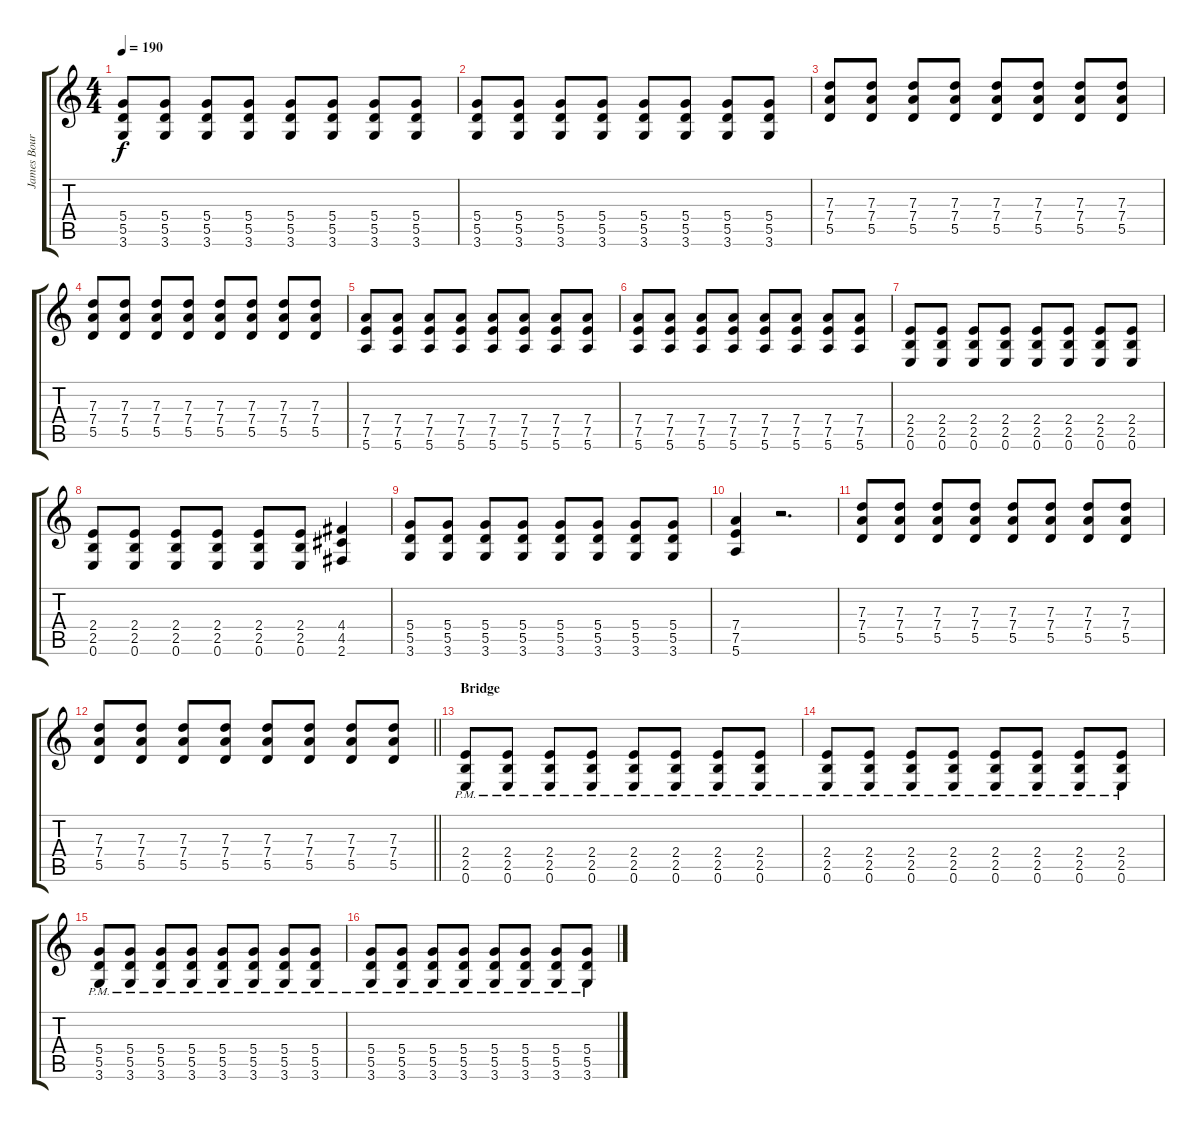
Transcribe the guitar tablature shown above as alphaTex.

\track ("James Bourne" "James Bour") {instrument distortionguitar}
\staff {score tabs}
\tuning (E4 B3 G3 D3 A2 E2) {hide}
\ts (4 4)
\tempo 190
\clef g2
\ks c
(5.4 5.5 3.6).8{dy f} (5.4 5.5 3.6).8 (5.4 5.5 3.6).8 (5.4 5.5 3.6).8 (5.4 5.5 3.6).8 (5.4 5.5 3.6).8 (5.4 5.5 3.6).8 (5.4 5.5 3.6).8 |
(5.4 5.5 3.6).8 (5.4 5.5 3.6).8 (5.4 5.5 3.6).8 (5.4 5.5 3.6).8 (5.4 5.5 3.6).8 (5.4 5.5 3.6).8 (5.4 5.5 3.6).8 (5.4 5.5 3.6).8 |
(7.3 7.4 5.5).8 (7.3 7.4 5.5).8 (7.3 7.4 5.5).8 (7.3 7.4 5.5).8 (7.3 7.4 5.5).8 (7.3 7.4 5.5).8 (7.3 7.4 5.5).8 (7.3 7.4 5.5).8 |
(7.3 7.4 5.5).8 (7.3 7.4 5.5).8 (7.3 7.4 5.5).8 (7.3 7.4 5.5).8 (7.3 7.4 5.5).8 (7.3 7.4 5.5).8 (7.3 7.4 5.5).8 (7.3 7.4 5.5).8 |
(7.4 7.5 5.6).8 (7.4 7.5 5.6).8 (7.4 7.5 5.6).8 (7.4 7.5 5.6).8 (7.4 7.5 5.6).8 (7.4 7.5 5.6).8 (7.4 7.5 5.6).8 (7.4 7.5 5.6).8 |
(7.4 7.5 5.6).8 (7.4 7.5 5.6).8 (7.4 7.5 5.6).8 (7.4 7.5 5.6).8 (7.4 7.5 5.6).8 (7.4 7.5 5.6).8 (7.4 7.5 5.6).8 (7.4 7.5 5.6).8 |
(2.4 2.5 0.6).8 (2.4 2.5 0.6).8 (2.4 2.5 0.6).8 (2.4 2.5 0.6).8 (2.4 2.5 0.6).8 (2.4 2.5 0.6).8 (2.4 2.5 0.6).8 (2.4 2.5 0.6).8 |
(2.4 2.5 0.6).8 (2.4 2.5 0.6).8 (2.4 2.5 0.6).8 (2.4 2.5 0.6).8 (2.4 2.5 0.6).8 (2.4 2.5 0.6).8 (4.4 4.5 2.6).4 |
(5.4 5.5 3.6).8 (5.4 5.5 3.6).8 (5.4 5.5 3.6).8 (5.4 5.5 3.6).8 (5.4 5.5 3.6).8 (5.4 5.5 3.6).8 (5.4 5.5 3.6).8 (5.4 5.5 3.6).8 |
(7.4 7.5 5.6).4 r.2{d} |
(7.3 7.4 5.5).8 (7.3 7.4 5.5).8 (7.3 7.4 5.5).8 (7.3 7.4 5.5).8 (7.3 7.4 5.5).8 (7.3 7.4 5.5).8 (7.3 7.4 5.5).8 (7.3 7.4 5.5).8 |
\barLineRight lightlight
(7.3 7.4 5.5).8 (7.3 7.4 5.5).8 (7.3 7.4 5.5).8 (7.3 7.4 5.5).8 (7.3 7.4 5.5).8 (7.3 7.4 5.5).8 (7.3 7.4 5.5).8 (7.3 7.4 5.5).8 |
\section ("" "Bridge")
(2.4{pm} 2.5{pm} 0.6{pm}).8 (2.4{pm} 2.5{pm} 0.6{pm}).8 (2.4{pm} 2.5{pm} 0.6{pm}).8 (2.4{pm} 2.5{pm} 0.6{pm}).8 (2.4{pm} 2.5{pm} 0.6{pm}).8 (2.4{pm} 2.5{pm} 0.6{pm}).8 (2.4{pm} 2.5{pm} 0.6{pm}).8 (2.4{pm} 2.5{pm} 0.6{pm}).8 |
(2.4{pm} 2.5{pm} 0.6{pm}).8 (2.4{pm} 2.5{pm} 0.6{pm}).8 (2.4{pm} 2.5{pm} 0.6{pm}).8 (2.4{pm} 2.5{pm} 0.6{pm}).8 (2.4{pm} 2.5{pm} 0.6{pm}).8 (2.4{pm} 2.5{pm} 0.6{pm}).8 (2.4{pm} 2.5{pm} 0.6{pm}).8 (2.4{pm} 2.5{pm} 0.6{pm}).8 |
(5.4{pm} 5.5{pm} 3.6{pm}).8 (5.4{pm} 5.5{pm} 3.6{pm}).8 (5.4{pm} 5.5{pm} 3.6{pm}).8 (5.4{pm} 5.5{pm} 3.6{pm}).8 (5.4{pm} 5.5{pm} 3.6{pm}).8 (5.4{pm} 5.5{pm} 3.6{pm}).8 (5.4{pm} 5.5{pm} 3.6{pm}).8 (5.4{pm} 5.5{pm} 3.6{pm}).8 |
(5.4{pm} 5.5{pm} 3.6{pm}).8 (5.4{pm} 5.5{pm} 3.6{pm}).8 (5.4{pm} 5.5{pm} 3.6{pm}).8 (5.4{pm} 5.5{pm} 3.6{pm}).8 (5.4{pm} 5.5{pm} 3.6{pm}).8 (5.4{pm} 5.5{pm} 3.6{pm}).8 (5.4{pm} 5.5{pm} 3.6{pm}).8 (5.4{pm} 5.5{pm} 3.6{pm}).8
